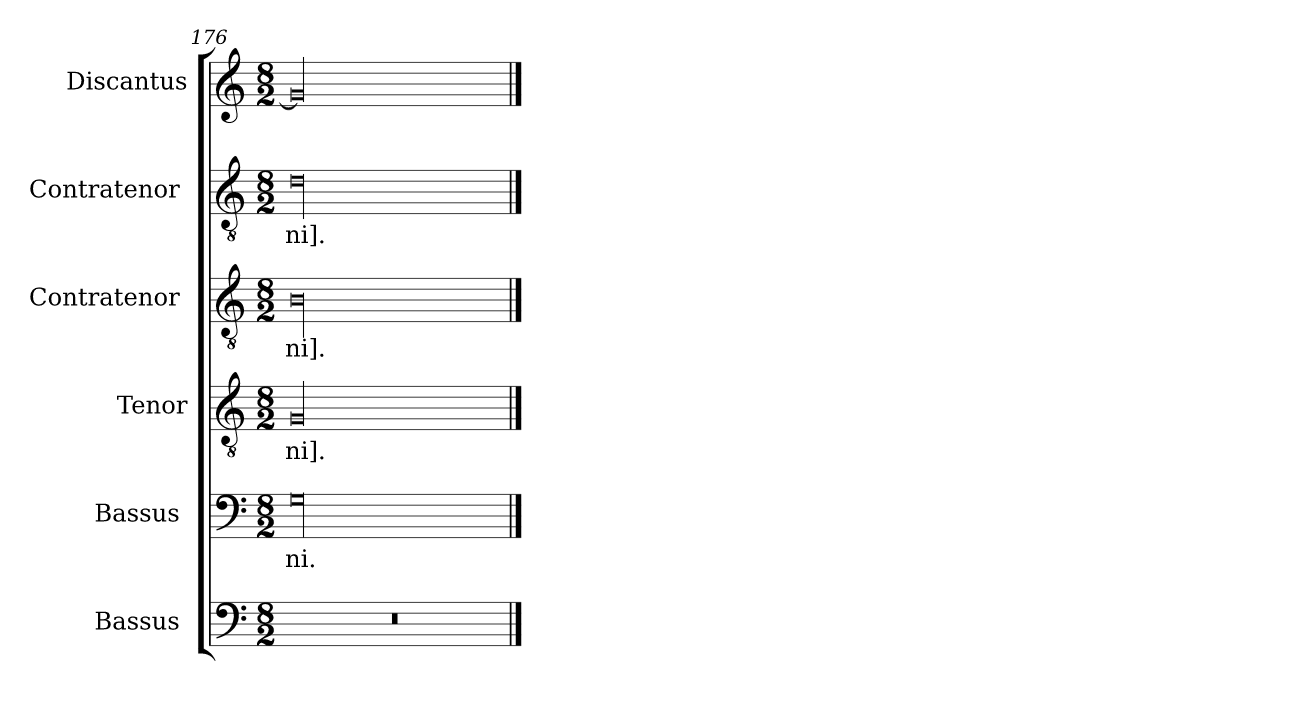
**kern	**kern	**text	**kern	**text	**kern	**text	**kern	**text	**kern
*part6	*part5	*part5	*part4	*part4	*part3	*part3	*part2	*part2	*part1
*staff6	*staff5	*staff5	*staff4	*staff4	*staff3	*staff3	*staff2	*staff2	*staff1
*I"Bassus [2]	*I"Bassus [1]	*	*I"Tenor	*	*I"Contratenor [2]	*	*I"Contratenor [1]	*	*I"Discantus
*clefF4	*clefF4	*	*clefGv2	*	*clefGv2	*	*clefGv2	*	*clefG2
*k[]	*k[]	*	*k[]	*	*k[]	*	*k[]	*	*k[]
*M8/2	*M8/2	*	*M8/2	*	*M8/2	*	*M8/2	*	*M8/2
=176	=176	=176	=176	=176	=176	=176	=176	=176	=176
00r	00G\	-ni.	00G/	-ni].	00B\	-ni].	00d\	-ni].	00g/]
==	==	==	==	==	==	==	==	==	==
*-	*-	*-	*-	*-	*-	*-	*-	*-	*-
